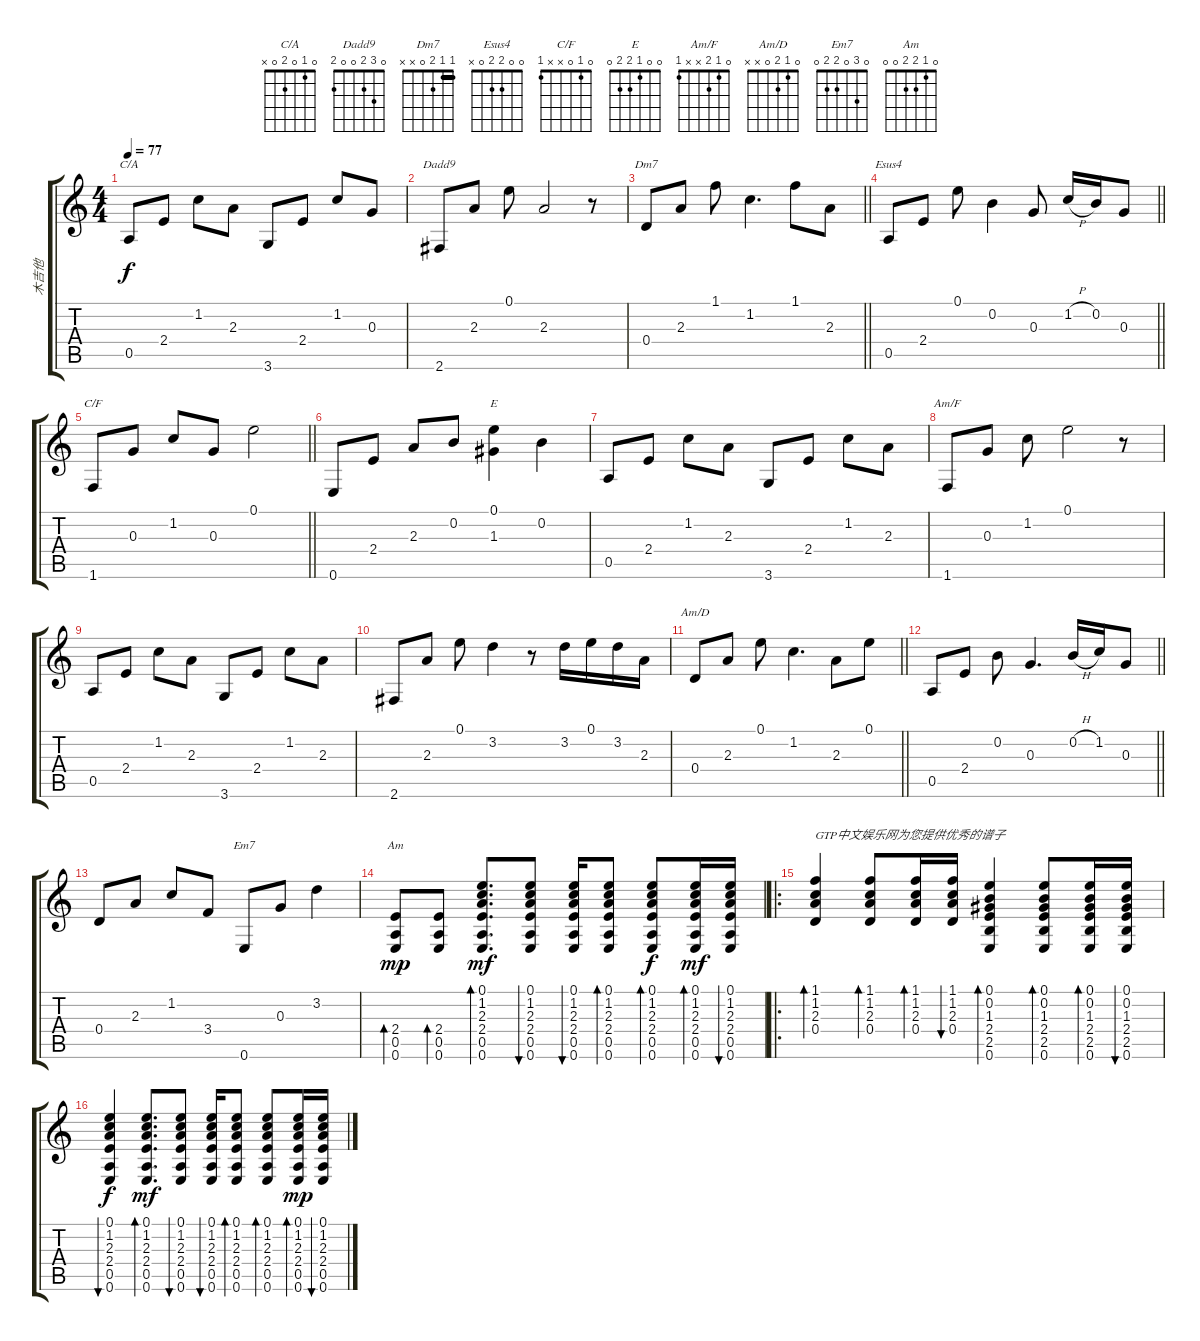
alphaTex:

\track ("木吉他" "木吉他") {instrument acousticguitarsteel}
\staff {score tabs}
\tuning (E4 B3 G3 D3 A2 E2) {hide}
\chord ("C/A" 0 1 0 2 0 x)
\chord ("Dadd9" 0 3 2 0 0 2)
\chord ("Dm7" 1 1 2 0 x x) {barre 1}
\chord ("Esus4" 0 0 2 2 0 x)
\chord ("C/F" 0 1 0 x x 1)
\chord ("E" 0 0 1 2 2 0)
\chord ("Am/F" 0 1 2 x x 1)
\chord ("Am/D" 0 1 2 0 x x)
\chord ("Em7" 0 3 0 2 2 0)
\chord ("Am" 0 1 2 2 0 0)
\ts (4 4)
\tempo 77
\clef g2
\ks c
0.5.8{ch "C/A" dy f} 2.4.8 1.2.8 2.3.8 3.6.8 2.4.8 1.2.8 0.3.8 |
2.6.8{ch "Dadd9"} 2.3.8 0.1.8 2.3.2 r.8 |
\barLineRight lightlight
0.4.8{ch "Dm7"} 2.3.8 1.1.8 1.2.4{d} 1.1.8 2.3.8 |
\section ("" "")
\barLineRight lightlight
0.5.8{ch "Esus4"} 2.4.8 0.1.8 0.2.4 0.3.8 1.2{h}.16 0.2.16 0.3.8 |
\section ("" "")
\barLineRight lightlight
1.6.8{ch "C/F"} 0.3.8 1.2.8 0.3.8 0.1.2 |
\section ("" "")
0.6.8 2.4.8 2.3.8 0.2.8 (0.1 1.3).4{ch "E"} 0.2.4 |
0.5.8 2.4.8 1.2.8 2.3.8 3.6.8 2.4.8 1.2.8 2.3.8 |
1.6.8{ch "Am/F"} 0.3.8 1.2.8 0.1.2 r.8 |
0.5.8 2.4.8 1.2.8 2.3.8 3.6.8 2.4.8 1.2.8 2.3.8 |
2.6.8 2.3.8 0.1.8 3.2.4 r.8 3.2.16 0.1.16 3.2.16 2.3.16 |
\barLineRight lightlight
0.4.8{ch "Am/D"} 2.3.8 0.1.8 1.2.4{d} 2.3.8 0.1.8 |
\barLineRight lightlight
0.5.8 2.4.8 0.2.8 0.3.4{d} 0.2{h}.16 1.2.16 0.3.8 |
0.4.8 2.3.8 1.2.8 3.4.8 0.6.8{ch "Em7"} 0.3.8 3.2.4 |
(2.4 0.5 0.6).8{bd 30 ch "Am" dy mp} (2.4 0.5 0.6).8{bd 30} (0.1 1.2 2.3 2.4 0.5 0.6).8{d bd 30 dy mf} (0.1 1.2 2.3 2.4 0.5 0.6).8{bu 30} (0.1 1.2 2.3 2.4 0.5 0.6).16{bu 30} (0.1 1.2 2.3 2.4 0.5 0.6).8{bd 30} (0.1 1.2 2.3 2.4 0.5 0.6).8{bd 30 dy f} (0.1 1.2 2.3 2.4 0.5 0.6).16{bd 30 dy mf} (0.1 1.2 2.3 2.4 0.5 0.6).16{bu 30} |
\ro
(1.1 1.2 2.3 0.4).4{bd 30 txt "GTP中文娱乐网为您提供优秀的谱子"} (1.1 1.2 2.3 0.4).8{bd 30} (1.1 1.2 2.3 0.4).16{bd 30} (1.1 1.2 2.3 0.4).16{bu 30} (0.1 0.2 1.3 2.4 2.5 0.6).4{bd 30} (0.1 0.2 1.3 2.4 2.5 0.6).8{bd 30} (0.1 0.2 1.3 2.4 2.5 0.6).16{bd 30} (0.1 0.2 1.3 2.4 2.5 0.6).16{bu 30} |
(0.1 1.2 2.3 2.4 0.5 0.6).4{bu 30 dy f} (0.1 1.2 2.3 2.4 0.5 0.6).8{d bd 30 dy mf} (0.1 1.2 2.3 2.4 0.5 0.6).8{bu 30} (0.1 1.2 2.3 2.4 0.5 0.6).16{bu 30} (0.1 1.2 2.3 2.4 0.5 0.6).8{bd 30} (0.1 1.2 2.3 2.4 0.5 0.6).8{bd 30} (0.1 1.2 2.3 2.4 0.5 0.6).16{bd 30 dy mp} (0.1 1.2 2.3 2.4 0.5 0.6).16{bu 30}
